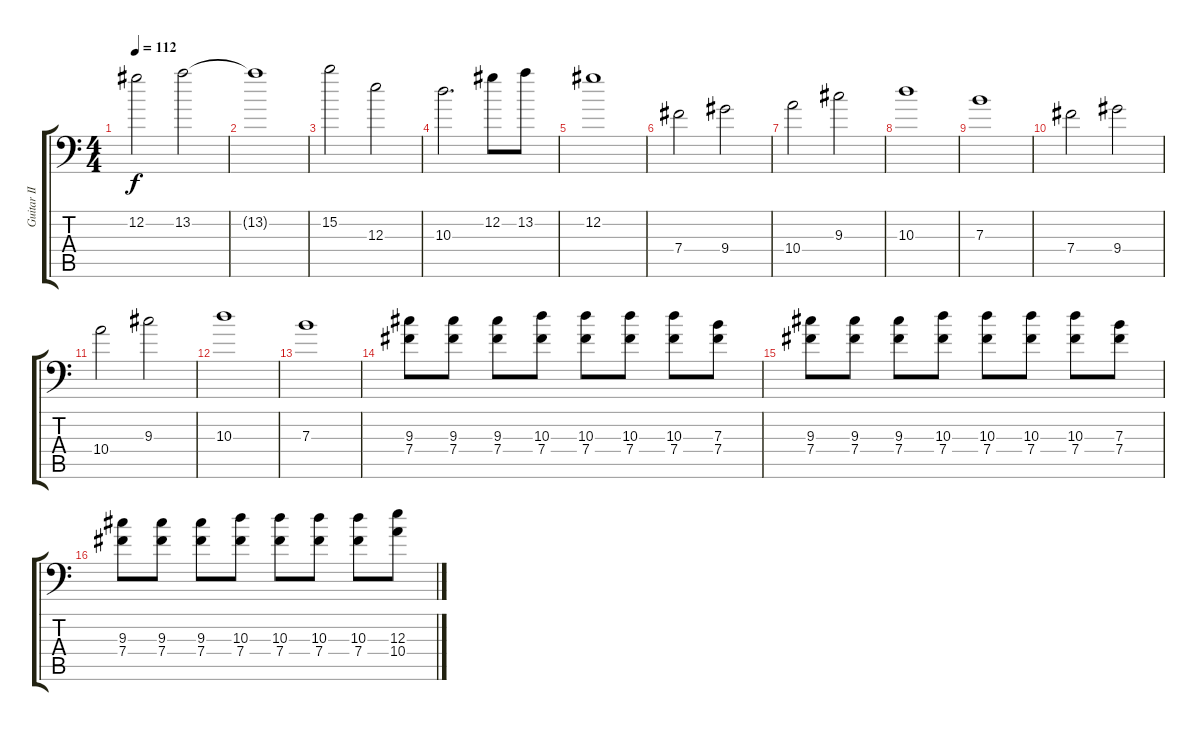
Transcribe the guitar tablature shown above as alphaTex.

\track ("Guitar II [Mike Gallagher]" "Guitar II ") {instrument distortionguitar}
\staff {score tabs}
\tuning (B3 Ab3 E3 B2 Gb2 Gb1) {hide}
\ts (4 4)
\tempo 112
\clef f4
\ks c
12.2.2{dy f} 13.2.2 |
13.2{t}.1 |
15.2.2 12.3.2 |
10.3.2{d} 12.2.8 13.2.8 |
12.2.1 |
7.4.2 9.4.2 |
10.4.2 9.3.2 |
10.3.1 |
7.3.1 |
7.4.2 9.4.2 |
10.4.2 9.3.2 |
10.3.1 |
7.3.1 |
(9.3 7.4).8 (9.3 7.4).8 (9.3 7.4).8 (10.3 7.4).8 (10.3 7.4).8 (10.3 7.4).8 (10.3 7.4).8 (7.3 7.4).8 |
(9.3 7.4).8 (9.3 7.4).8 (9.3 7.4).8 (10.3 7.4).8 (10.3 7.4).8 (10.3 7.4).8 (10.3 7.4).8 (7.3 7.4).8 |
(9.3 7.4).8 (9.3 7.4).8 (9.3 7.4).8 (10.3 7.4).8 (10.3 7.4).8 (10.3 7.4).8 (10.3 7.4).8 (12.3 10.4).8
